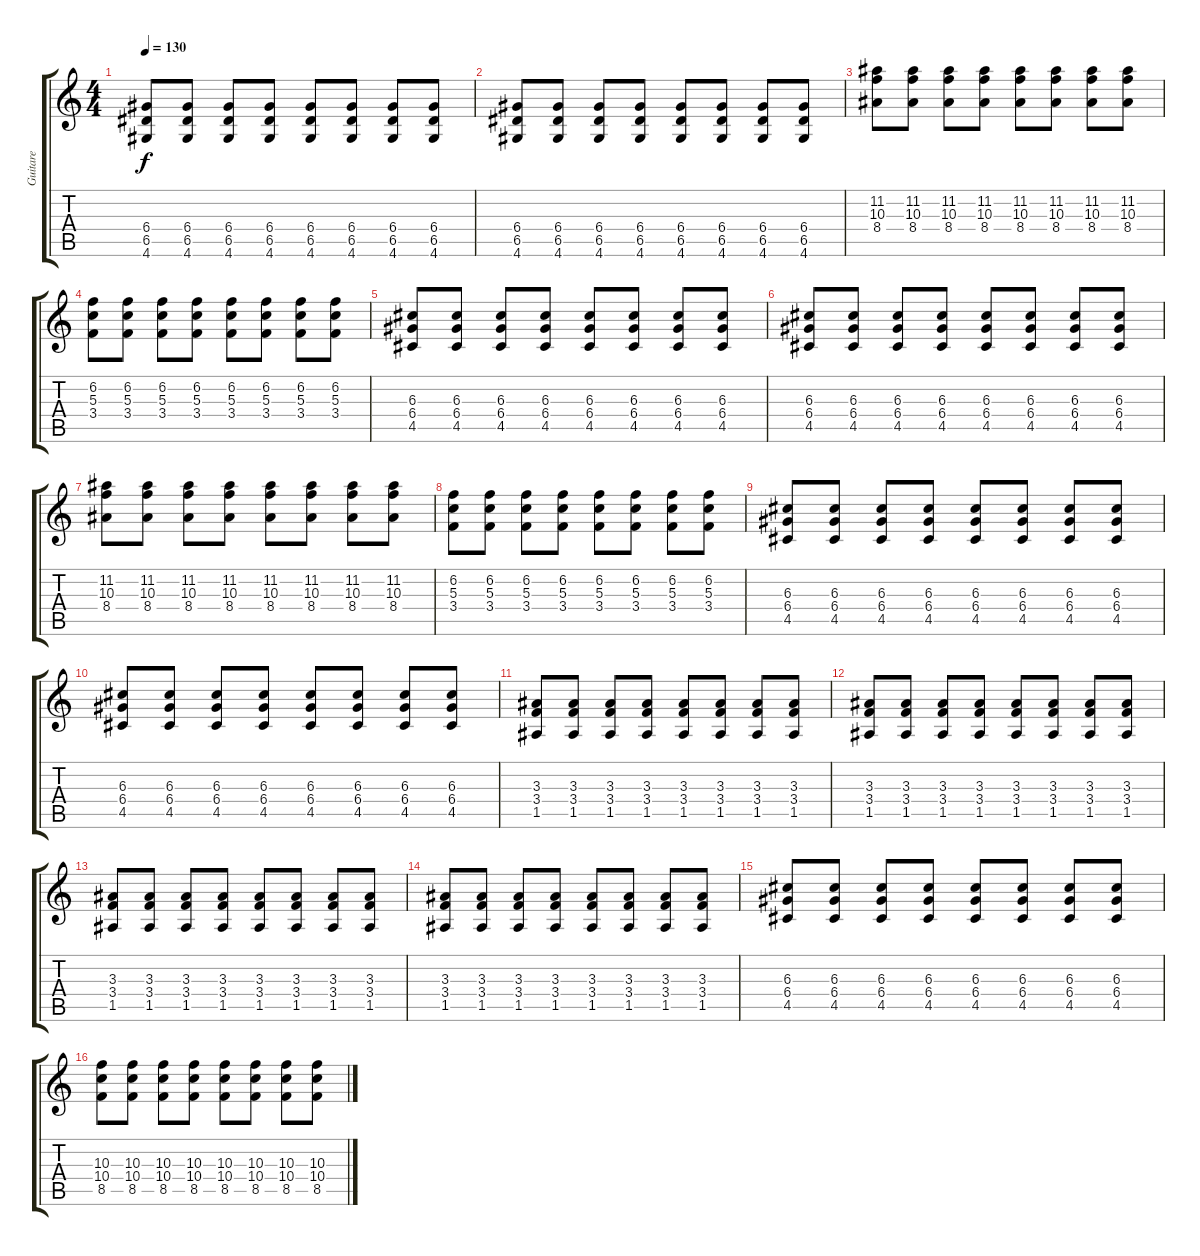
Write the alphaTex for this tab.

\track ("Guitare" "Guitare") {instrument overdrivenguitar}
\staff {score tabs}
\tuning (E4 B3 G3 D3 A2 E2) {hide}
\ts (4 4)
\tempo 130
\clef g2
\ks c
(6.4 6.5 4.6).8{dy f} (6.4 6.5 4.6).8 (6.4 6.5 4.6).8 (6.4 6.5 4.6).8 (6.4 6.5 4.6).8 (6.4 6.5 4.6).8 (6.4 6.5 4.6).8 (6.4 6.5 4.6).8 |
(6.4 6.5 4.6).8 (6.4 6.5 4.6).8 (6.4 6.5 4.6).8 (6.4 6.5 4.6).8 (6.4 6.5 4.6).8 (6.4 6.5 4.6).8 (6.4 6.5 4.6).8 (6.4 6.5 4.6).8 |
(11.2 10.3 8.4).8 (11.2 10.3 8.4).8 (11.2 10.3 8.4).8 (11.2 10.3 8.4).8 (11.2 10.3 8.4).8 (11.2 10.3 8.4).8 (11.2 10.3 8.4).8 (11.2 10.3 8.4).8 |
(6.2 5.3 3.4).8 (6.2 5.3 3.4).8 (6.2 5.3 3.4).8 (6.2 5.3 3.4).8 (6.2 5.3 3.4).8 (6.2 5.3 3.4).8 (6.2 5.3 3.4).8 (6.2 5.3 3.4).8 |
(6.3 6.4 4.5).8 (6.3 6.4 4.5).8 (6.3 6.4 4.5).8 (6.3 6.4 4.5).8 (6.3 6.4 4.5).8 (6.3 6.4 4.5).8 (6.3 6.4 4.5).8 (6.3 6.4 4.5).8 |
(6.3 6.4 4.5).8 (6.3 6.4 4.5).8 (6.3 6.4 4.5).8 (6.3 6.4 4.5).8 (6.3 6.4 4.5).8 (6.3 6.4 4.5).8 (6.3 6.4 4.5).8 (6.3 6.4 4.5).8 |
(11.2 10.3 8.4).8 (11.2 10.3 8.4).8 (11.2 10.3 8.4).8 (11.2 10.3 8.4).8 (11.2 10.3 8.4).8 (11.2 10.3 8.4).8 (11.2 10.3 8.4).8 (11.2 10.3 8.4).8 |
(6.2 5.3 3.4).8 (6.2 5.3 3.4).8 (6.2 5.3 3.4).8 (6.2 5.3 3.4).8 (6.2 5.3 3.4).8 (6.2 5.3 3.4).8 (6.2 5.3 3.4).8 (6.2 5.3 3.4).8 |
(6.3 6.4 4.5).8 (6.3 6.4 4.5).8 (6.3 6.4 4.5).8 (6.3 6.4 4.5).8 (6.3 6.4 4.5).8 (6.3 6.4 4.5).8 (6.3 6.4 4.5).8 (6.3 6.4 4.5).8 |
(6.3 6.4 4.5).8 (6.3 6.4 4.5).8 (6.3 6.4 4.5).8 (6.3 6.4 4.5).8 (6.3 6.4 4.5).8 (6.3 6.4 4.5).8 (6.3 6.4 4.5).8 (6.3 6.4 4.5).8 |
(3.3 3.4 1.5).8 (3.3 3.4 1.5).8 (3.3 3.4 1.5).8 (3.3 3.4 1.5).8 (3.3 3.4 1.5).8 (3.3 3.4 1.5).8 (3.3 3.4 1.5).8 (3.3 3.4 1.5).8 |
(3.3 3.4 1.5).8 (3.3 3.4 1.5).8 (3.3 3.4 1.5).8 (3.3 3.4 1.5).8 (3.3 3.4 1.5).8 (3.3 3.4 1.5).8 (3.3 3.4 1.5).8 (3.3 3.4 1.5).8 |
(3.3 3.4 1.5).8 (3.3 3.4 1.5).8 (3.3 3.4 1.5).8 (3.3 3.4 1.5).8 (3.3 3.4 1.5).8 (3.3 3.4 1.5).8 (3.3 3.4 1.5).8 (3.3 3.4 1.5).8 |
(3.3 3.4 1.5).8 (3.3 3.4 1.5).8 (3.3 3.4 1.5).8 (3.3 3.4 1.5).8 (3.3 3.4 1.5).8 (3.3 3.4 1.5).8 (3.3 3.4 1.5).8 (3.3 3.4 1.5).8 |
(6.3 6.4 4.5).8 (6.3 6.4 4.5).8 (6.3 6.4 4.5).8 (6.3 6.4 4.5).8 (6.3 6.4 4.5).8 (6.3 6.4 4.5).8 (6.3 6.4 4.5).8 (6.3 6.4 4.5).8 |
(10.3 10.4 8.5).8 (10.3 10.4 8.5).8 (10.3 10.4 8.5).8 (10.3 10.4 8.5).8 (10.3 10.4 8.5).8 (10.3 10.4 8.5).8 (10.3 10.4 8.5).8 (10.3 10.4 8.5).8
